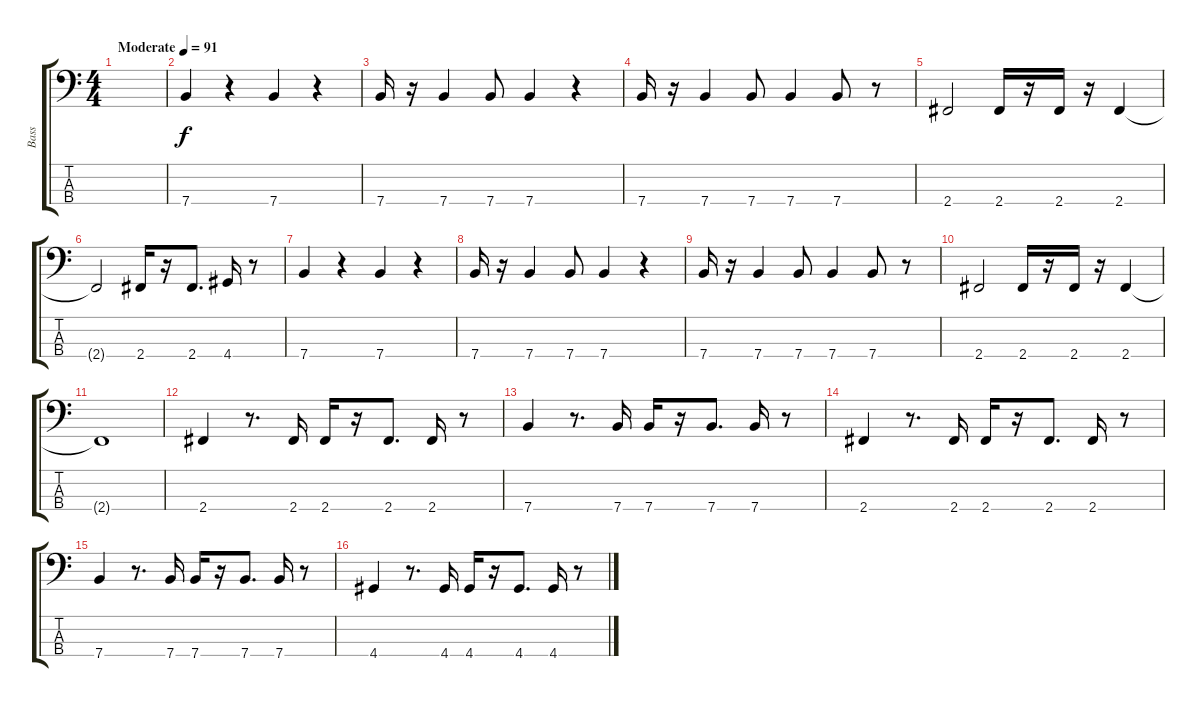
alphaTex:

\track ("Bass" "Bass") {instrument electricbassfinger}
\staff {score tabs}
\tuning (G2 D2 A1 E1) {hide}
\ts (4 4)
\tempo (91 "Moderate")
\clef f4
\ks c
|
7.4.4 r.4 7.4.4 r.4 |
7.4.16 r.16 7.4.4 7.4.8 7.4.4 r.4 |
7.4.16 r.16 7.4.4 7.4.8 7.4.4 7.4.8 r.8 |
2.4.2 2.4.16 r.16 2.4.16 r.16 2.4.4 |
2.4{t}.2 2.4.16 r.16 2.4.8{d} 4.4.16 r.8 |
7.4.4 r.4 7.4.4 r.4 |
7.4.16 r.16 7.4.4 7.4.8 7.4.4 r.4 |
7.4.16 r.16 7.4.4 7.4.8 7.4.4 7.4.8 r.8 |
2.4.2 2.4.16 r.16 2.4.16 r.16 2.4.4 |
2.4{t}.1 |
2.4.4 r.8{d} 2.4.16 2.4.16 r.16 2.4.8{d} 2.4.16 r.8 |
7.4.4 r.8{d} 7.4.16 7.4.16 r.16 7.4.8{d} 7.4.16 r.8 |
2.4.4 r.8{d} 2.4.16 2.4.16 r.16 2.4.8{d} 2.4.16 r.8 |
7.4.4 r.8{d} 7.4.16 7.4.16 r.16 7.4.8{d} 7.4.16 r.8 |
4.4.4 r.8{d} 4.4.16 4.4.16 r.16 4.4.8{d} 4.4.16 r.8
